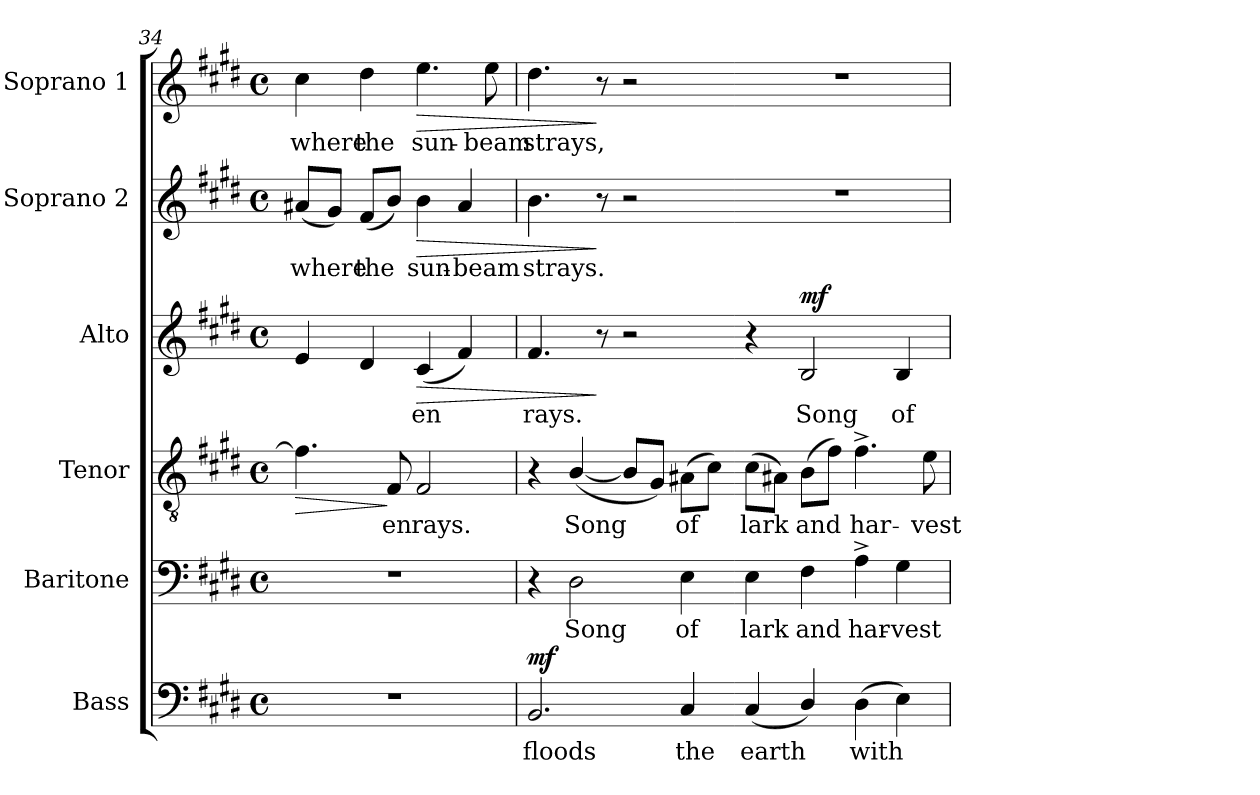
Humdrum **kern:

**kern	**text	**dynam	**kern	**text	**kern	**text	**dynam	**kern	**text	**dynam	**kern	**text	**dynam	**kern	**text	**dynam
*part6	*part6	*part6	*part5	*part5	*part4	*part4	*part4	*part3	*part3	*part3	*part2	*part2	*part2	*part1	*part1	*part1
*staff6	*staff6	*staff6	*staff5	*staff5	*staff4	*staff4	*staff4	*staff3	*staff3	*staff3	*staff2	*staff2	*staff2	*staff1	*staff1	*staff1
*I"Bass	*	*	*I"Baritone	*	*I"Tenor	*	*	*I"Alto	*	*	*I"Soprano 2	*	*	*I"Soprano 1	*	*
*I'B.	*	*	*I'Bar.	*	*I'T.	*	*	*I'A.	*	*	*I'S2.	*	*	*I'S1.	*	*
*clefF4	*	*	*clefF4	*	*clefGv2	*	*	*clefG2	*	*	*clefG2	*	*	*clefG2	*	*
*	*	*	*	*	*ITrd7c12	*	*	*	*	*	*	*	*	*	*	*
*k[f#c#g#d#]	*	*	*k[f#c#g#d#]	*	*k[f#c#g#d#]	*	*	*k[f#c#g#d#]	*	*	*k[f#c#g#d#]	*	*	*k[f#c#g#d#]	*	*
*E:	*	*	*E:	*	*E:	*	*	*E:	*	*	*E:	*	*	*E:	*	*
*M4/4	*	*	*M4/4	*	*M4/4	*	*	*M4/4	*	*	*M4/4	*	*	*M4/4	*	*
*met(c)	*	*	*met(c)	*	*met(c)	*	*	*met(c)	*	*	*met(c)	*	*	*met(c)	*	*
=34	=34	=34	=34	=34	=34	=34	=34	=34	=34	=34	=34	=34	=34	=34	=34	=34
!	!	!	!	!	!	!	!LO:HP:b	!	!	!	!	!	!	!	!	!
!	!	!	!	!	!	!	!	!	!	!	!	!LO:LY:b:color=#000000	!	!	!	!
!	!	!	!	!	!	!	!	!	!	!	!	!	!	!	!LO:LY:b:color=#000000	!
1r	.	.	1r	.	4.F#i\]	.	>	4ei/	.	.	(8a#Xi/L	where	.	4cc#i\	where	.
.	.	.	.	.	.	.	.	.	.	.	8g#i/J)	.	.	.	.	.
!	!	!	!	!	!	!	!	!	!	!	!	!LO:LY:b:color=#000000	!	!	!	!
!	!	!	!	!	!	!	!	!	!	!	!	!	!	!	!LO:LY:b:color=#000000	!
.	.	.	.	.	.	.	.	4d#i/	.	.	(8f#i/L	the	.	4dd#i\	the	.
!	!	!	!	!	!	!LO:LY:b:color=#000000	!	!	!	!	!	!	!	!	!	!
.	.	.	.	.	8FF#i/	-en	]	.	.	.	8bi/J)	.	.	.	.	.
!	!	!	!	!	!	!LO:LY:b:color=#000000	!	!	!	!	!	!	!	!	!	!
!	!	!	!	!	!	!	!	!	!LO:LY:b:color=#000000	!LO:HP:b	!	!	!	!	!	!
!	!	!	!	!	!	!	!	!	!	!	!	!LO:LY:b:color=#000000	!LO:HP:b	!	!	!
!	!	!	!	!	!	!	!	!	!	!	!	!	!	!	!LO:LY:b:color=#000000	!LO:HP:b
.	.	.	.	.	2FF#i/	rays.	.	(4c#i/	-en	>	4bi\	sun-	>	4.eei\	sun-	>
!	!	!	!	!	!	!	!	!	!	!	!	!LO:LY:b:color=#000000	!	!	!	!
.	.	.	.	.	.	.	.	4f#i/)	.	.	4a#i/	-beam	.	.	.	.
!	!	!	!	!	!	!	!	!	!	!	!	!	!	!	!LO:LY:b:color=#000000	!
.	.	.	.	.	.	.	.	.	.	.	.	.	.	8eei\	-beam	.
=35	=35	=35	=35	=35	=35	=35	=35	=35	=35	=35	=35	=35	=35	=35	=35	=35
!	!LO:LY:b:color=#000000	!	!	!	!	!	!	!	!	!	!	!	!	!	!	!
!	!	!	!	!	!	!	!	!	!LO:LY:b:color=#000000	!	!	!	!	!	!	!
!	!	!	!	!	!	!	!	!	!	!	!	!LO:LY:b:color=#000000	!	!	!	!
!	!	!	!	!	!	!	!	!	!	!	!	!	!	!	!LO:LY:b:color=#000000	!
2.BBi/	floods	mf	4r	.	4r	.	.	4.f#i/	rays.	.	4.bi\	strays.	.	4.dd#i\	strays,	.
!	!	!	!	!LO:LY:b:color=#000000	!	!	!	!	!	!	!	!	!	!	!	!
!	!	!	!	!	!	!LO:LY:b:color=#000000	!	!	!	!	!	!	!	!	!	!
.	.	.	2D#i\	Song	([4BBi/	Song	mf mf	.	.	.	.	.	.	.	.	.
.	.	.	.	.	.	.	.	8r	.	]	8r	.	]	8r	.	]
.	.	.	.	.	8BBi/L]	.	.	2r	.	.	2r	.	.	2r	.	.
.	.	.	.	.	8GG#i/J)	.	.	.	.	.	.	.	.	.	.	.
!	!LO:LY:b:color=#000000	!	!	!	!	!	!	!	!	!	!	!	!	!	!	!
!	!	!	!	!LO:LY:b:color=#000000	!	!	!	!	!	!	!	!	!	!	!	!
!	!	!	!	!	!	!LO:LY:b:color=#000000	!	!	!	!	!	!	!	!	!	!
4C#i/	the	.	4Ei\	of	(8AA#Xi\L	of	.	.	.	.	.	.	.	.	.	.
.	.	.	.	.	8C#i\J)	.	.	.	.	.	.	.	.	.	.	.
=36-	=36-	=36-	=36-	=36-	=36-	=36-	=36-	=36-	=36-	=36-	=36-	=36-	=36-	=36-	=36-	=36-
!	!LO:LY:b:color=#000000	!	!	!	!	!	!	!	!	!	!	!	!	!	!	!
!	!	!	!	!LO:LY:b:color=#000000	!	!	!	!	!	!	!	!	!	!	!	!
!	!	!	!	!	!	!LO:LY:b:color=#000000	!	!	!	!	!	!	!	!	!	!
(4C#i/	earth	.	4Ei\	lark	(8C#i\L	lark	.	4r	.	.	1r	.	.	1r	.	.
.	.	.	.	.	8AA#Xi\J)	.	.	.	.	.	.	.	.	.	.	.
!	!	!	!	!LO:LY:b:color=#000000	!	!	!	!	!	!	!	!	!	!	!	!
!	!	!	!	!	!	!LO:LY:b:color=#000000	!	!	!	!	!	!	!	!	!	!
!	!	!	!	!	!	!	!	!	!LO:LY:b:color=#000000	!	!	!	!	!	!	!
4D#i/)	.	.	4F#i\	and	(8BBi\L	and	.	2Bi/	Song	mf	.	.	.	.	.	.
.	.	.	.	.	8F#i\J)	.	.	.	.	.	.	.	.	.	.	.
!	!LO:LY:b:color=#000000	!	!	!	!	!	!	!	!	!	!	!	!	!	!	!
!	!	!	!	!LO:LY:b:color=#000000	!	!	!	!	!	!	!	!	!	!	!	!
!	!	!	!	!	!	!LO:LY:b:color=#000000	!	!	!	!	!	!	!	!	!	!
(4D#i\	with	.	4A^i\	har-	4.F#^i\	har-	.	.	.	.	.	.	.	.	.	.
!	!	!	!	!LO:LY:b:color=#000000	!	!	!	!	!	!	!	!	!	!	!	!
!	!	!	!	!	!	!	!	!	!LO:LY:b:color=#000000	!	!	!	!	!	!	!
4Ei\)	.	.	4G#i\	-vest	.	.	.	4Bi/	of	.	.	.	.	.	.	.
!	!	!	!	!	!	!LO:LY:b:color=#000000	!	!	!	!	!	!	!	!	!	!
.	.	.	.	.	8Ei\	-vest	.	.	.	.	.	.	.	.	.	.
=	=	=	=	=	=	=	=	=	=	=	=	=	=	=	=	=
*-	*-	*-	*-	*-	*-	*-	*-	*-	*-	*-	*-	*-	*-	*-	*-	*-
